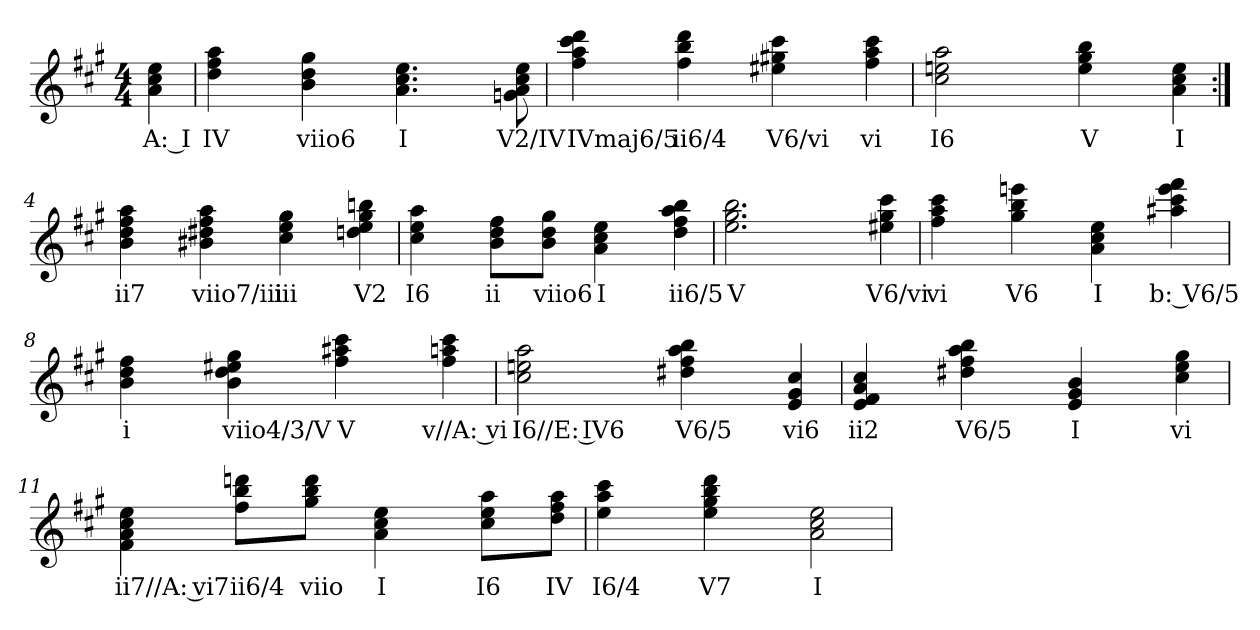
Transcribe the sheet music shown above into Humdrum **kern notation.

**kern	**text
*part1	*part1
*staff1	*staff1
*k[f#c#g#]	*
*A:	*
*M4/4	*
=	=
4a 4cc# 4ee	A: I
=1	=1
4dd 4ff# 4aa	IV
4ryy	.
4b 4dd 4gg#	viio6
4ryy	.
4.a 4.cc# 4.ee	I
4.ryy	.
8gn 8a 8cc# 8ee	V2/IV
=2	=2
4ff# 4aa 4ccc# 4ddd	IVmaj6/5
4ryy	.
4ff# 4bb 4ddd	ii6/4
4ryy	.
4ee#X 4gg#X 4ccc#	V6/vi
4ryy	.
4ff# 4aa 4ccc#	vi
=3	=3
2cc# 2een 2aa	I6
2ryy	.
4ee 4gg# 4bb	V
4ryy	.
4a 4cc# 4ee	I
=4:|!	=4:|!
4b 4dd 4ff# 4aa	ii7
4ryy	.
4b#X 4dd#X 4ff# 4aa	viio7/iii
4ryy	.
4cc# 4ee 4gg#	iii
4ryy	.
4ddn 4ee 4gg# 4bbn	V2
=5	=5
4cc# 4ee 4aa	I6
4ryy	.
8b 8dd 8ff#L	ii
8ryy	.
8b 8dd 8gg#J	viio6
8ryy	.
4a 4cc# 4ee	I
4ryy	.
4dd 4ff# 4aa 4bb	ii6/5
=6	=6
2.ee 2.gg# 2.bb	V
2.ryy	.
4ee#X 4gg# 4ccc#	V6/vi
=7	=7
4ff# 4aa 4ccc#	vi
4ryy	.
4gg# 4bb 4eeen	V6
4ryy	.
4a 4cc# 4ee	I
4ryy	.
4aa#X 4ccc# 4eee 4fff#	b: V6/5
=8	=8
4b 4dd 4ff#	i
4ryy	.
4b 4dd 4ee#X 4gg#	viio4/3/V
4ryy	.
4ff# 4aa#X 4ccc#	V
4ryy	.
4ff# 4aan 4ccc#	v//A: vi
=9	=9
2cc# 2een 2aa	I6//E: IV6
2ryy	.
4dd#X 4ff# 4aa 4bb	V6/5
4ryy	.
4e 4g# 4cc#	vi6
=10	=10
4e 4f# 4a 4cc#	ii2
4ryy	.
4dd#X 4ff# 4aa 4bb	V6/5
4ryy	.
4e 4g# 4b	I
4ryy	.
4cc# 4ee 4gg#	vi
=11	=11
4f# 4a 4cc# 4ee	ii7//A: vi7
4ryy	.
8ff# 8bb 8dddnL	ii6/4
8ryy	.
8gg# 8bb 8dddJ	viio
8ryy	.
4a 4cc# 4ee	I
4ryy	.
8cc# 8ee 8aaL	I6
8ryy	.
8dd 8ff# 8aaJ	IV
=12	=12
4ee 4aa 4ccc#	I6/4
4ryy	.
4ee 4gg# 4bb 4ddd	V7
4ryy	.
2a 2cc# 2ee	I
=	=
*-	*-
